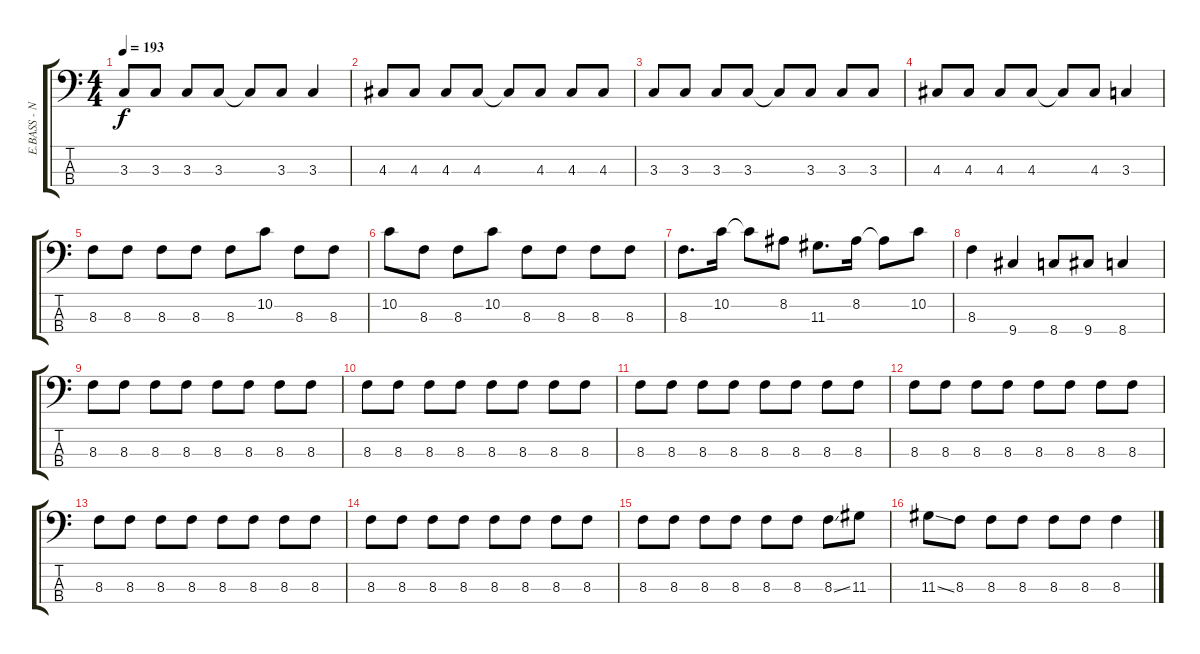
\track ("E.BASS - Nakamura" "E.BASS - N") {instrument electricbassfinger}
\staff {score tabs}
\tuning (G2 D2 A1 E1) {hide}
\ts (4 4)
\tempo 193
\clef f4
\ks c
3.3.8{dy f} 3.3.8 3.3.8 3.3.8 3.3{t}.8 3.3.8 3.3.4 |
4.3.8 4.3.8 4.3.8 4.3.8 4.3{t}.8 4.3.8 4.3.8 4.3.8 |
3.3.8 3.3.8 3.3.8 3.3.8 3.3{t}.8 3.3.8 3.3.8 3.3.8 |
4.3.8 4.3.8 4.3.8 4.3.8 4.3{t}.8 4.3.8 3.3.4 |
8.3.8 8.3.8 8.3.8 8.3.8 8.3.8 10.2.8 8.3.8 8.3.8 |
10.2.8 8.3.8 8.3.8 10.2.8 8.3.8 8.3.8 8.3.8 8.3.8 |
8.3.8{d} 10.2.16 10.2{t}.8 8.2.8 11.3.8{d} 8.2.16 8.2{t}.8 10.2.8 |
8.3.4 9.4.4 8.4.8 9.4.8 8.4.4 |
8.3.8 8.3.8 8.3.8 8.3.8 8.3.8 8.3.8 8.3.8 8.3.8 |
8.3.8 8.3.8 8.3.8 8.3.8 8.3.8 8.3.8 8.3.8 8.3.8 |
8.3.8 8.3.8 8.3.8 8.3.8 8.3.8 8.3.8 8.3.8 8.3.8 |
8.3.8 8.3.8 8.3.8 8.3.8 8.3.8 8.3.8 8.3.8 8.3.8 |
8.3.8 8.3.8 8.3.8 8.3.8 8.3.8 8.3.8 8.3.8 8.3.8 |
8.3.8 8.3.8 8.3.8 8.3.8 8.3.8 8.3.8 8.3.8 8.3.8 |
8.3.8 8.3.8 8.3.8 8.3.8 8.3.8 8.3.8 8.3{ss}.8 11.3.8 |
11.3{ss}.8 8.3.8 8.3.8 8.3.8 8.3.8 8.3.8 8.3.4
